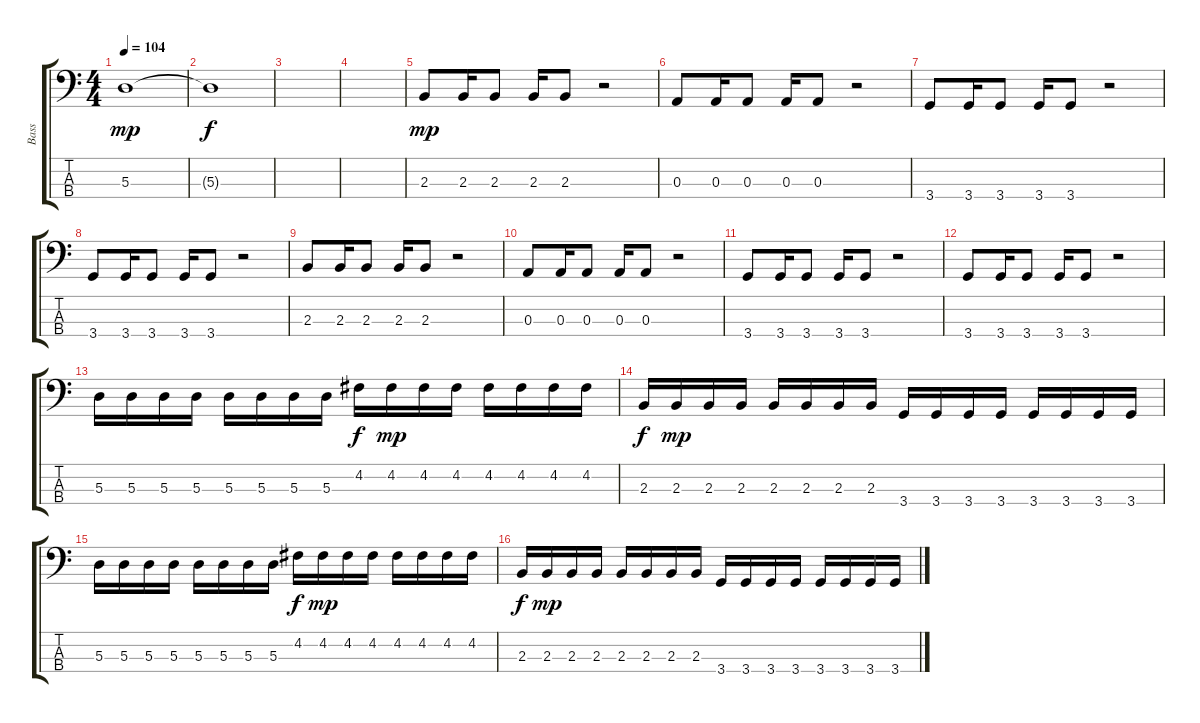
\track ("Bass" "Bass") {instrument electricbassfinger}
\staff {score tabs}
\tuning (G2 D2 A1 E1) {hide}
\ts (4 4)
\tempo 104
\clef f4
\ks c
5.3.1{dy mp} |
5.3{t}.1{dy f} |
|
|
2.3.8{dy mp} 2.3.16 2.3.8 2.3.16 2.3.8 r.2 |
0.3.8 0.3.16 0.3.8 0.3.16 0.3.8 r.2 |
3.4.8 3.4.16 3.4.8 3.4.16 3.4.8 r.2 |
3.4.8 3.4.16 3.4.8 3.4.16 3.4.8 r.2 |
2.3.8 2.3.16 2.3.8 2.3.16 2.3.8 r.2 |
0.3.8 0.3.16 0.3.8 0.3.16 0.3.8 r.2 |
3.4.8 3.4.16 3.4.8 3.4.16 3.4.8 r.2 |
3.4.8 3.4.16 3.4.8 3.4.16 3.4.8 r.2 |
5.3.16 5.3.16 5.3.16 5.3.16 5.3.16 5.3.16 5.3.16 5.3.16 4.2.16{dy f} 4.2.16{dy mp} 4.2.16 4.2.16 4.2.16 4.2.16 4.2.16 4.2.16 |
2.3.16{dy f} 2.3.16{dy mp} 2.3.16 2.3.16 2.3.16 2.3.16 2.3.16 2.3.16 3.4.16 3.4.16 3.4.16 3.4.16 3.4.16 3.4.16 3.4.16 3.4.16 |
5.3.16 5.3.16 5.3.16 5.3.16 5.3.16 5.3.16 5.3.16 5.3.16 4.2.16{dy f} 4.2.16{dy mp} 4.2.16 4.2.16 4.2.16 4.2.16 4.2.16 4.2.16 |
2.3.16{dy f} 2.3.16{dy mp} 2.3.16 2.3.16 2.3.16 2.3.16 2.3.16 2.3.16 3.4.16 3.4.16 3.4.16 3.4.16 3.4.16 3.4.16 3.4.16 3.4.16
